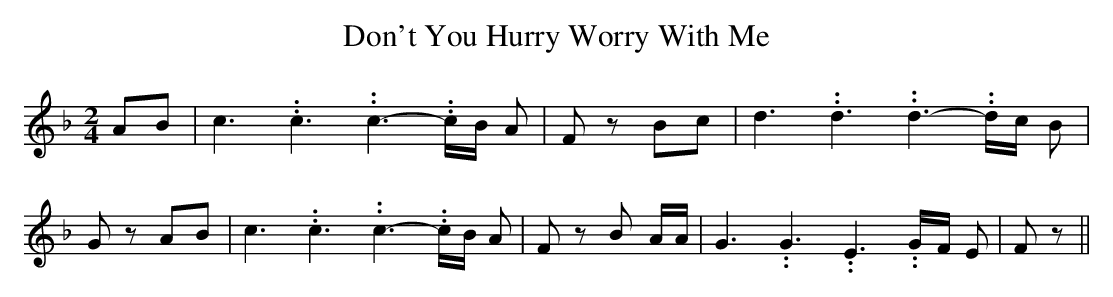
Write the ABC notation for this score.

X:1
T:Don't You Hurry Worry With Me
M:2/4
L:1/8
K:F
 AB| c3.99999962500005/5.99999925000009 c3.99999962500005/5.99999925000009 c3.99999962500005/5.99999925000009- c/2B/2 A|\
 F z Bc| d3.99999962500005/5.99999925000009 d3.99999962500005/5.99999925000009 d3.99999962500005/5.99999925000009- d/2c/2 B|\
 G z AB| c3.99999962500005/5.99999925000009 c3.99999962500005/5.99999925000009 c3.99999962500005/5.99999925000009- c/2B/2 A|\
 F z B A/2A/2| G3.99999962500005/5.99999925000009 G3.99999962500005/5.99999925000009 E3.99999962500005/5.99999925000009G/2-F/2 E|\
 F z||
